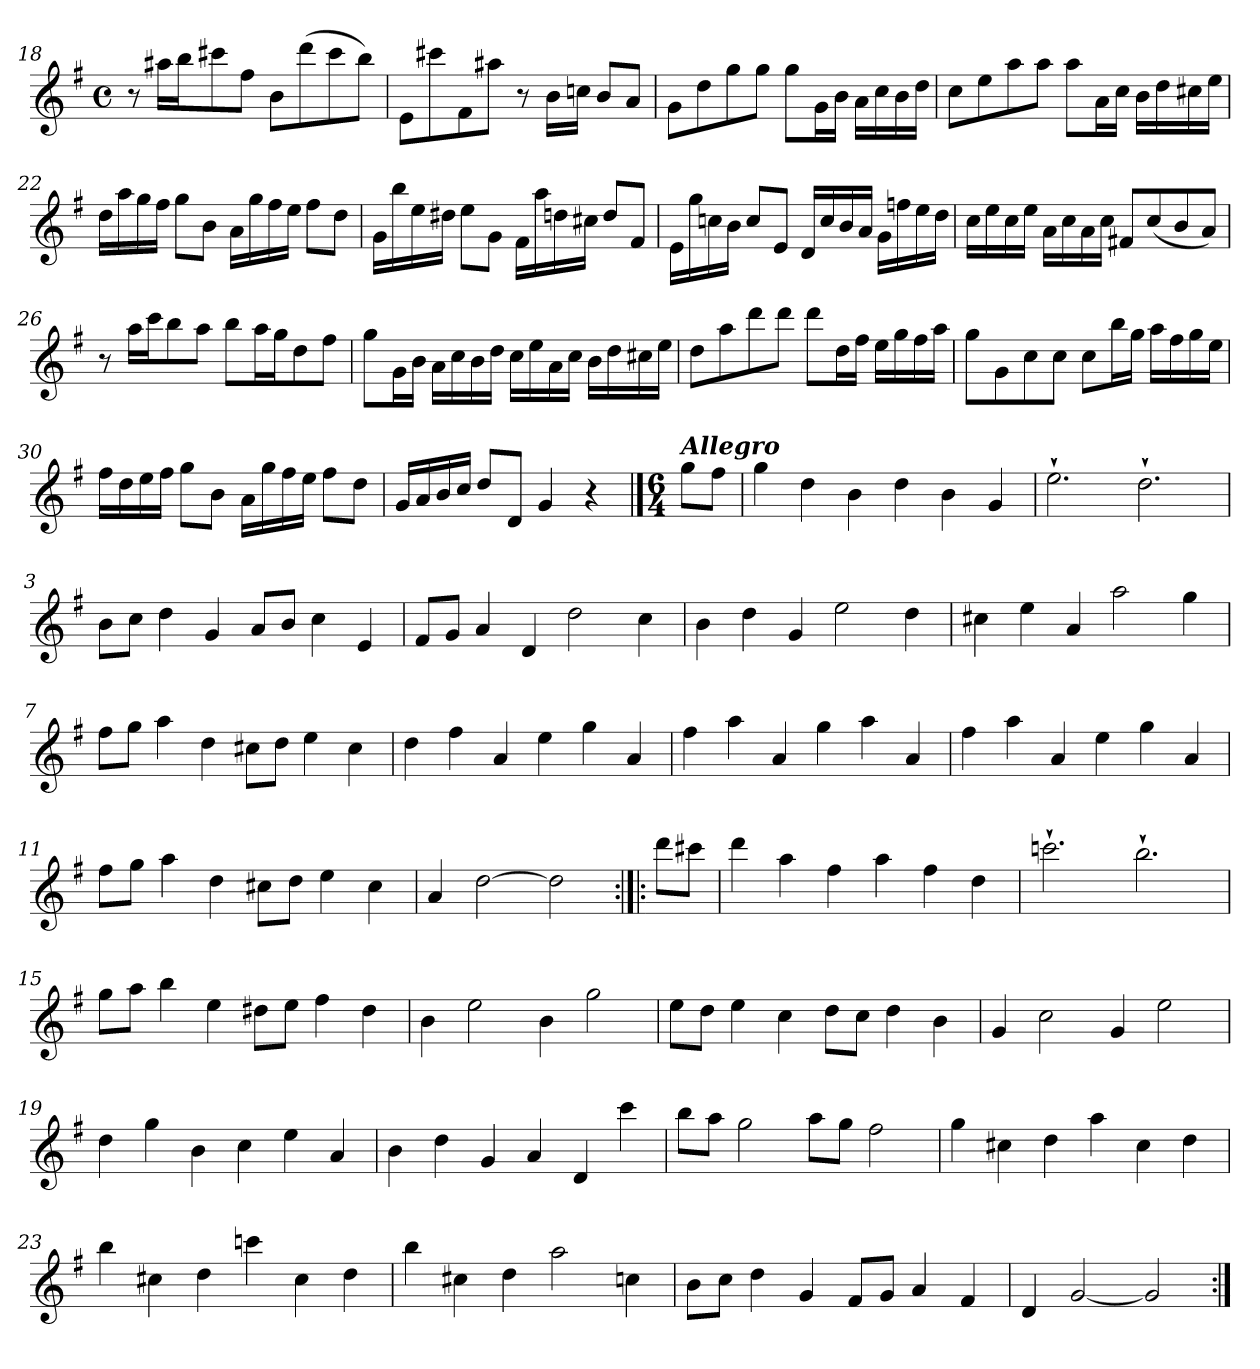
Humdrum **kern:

**kern
*part1
*staff1
*clefG2
*k[f#]
*G:
*M4/4
*met(c)
=18
8r
16aa#X\LL
16bb\J
8ccc#X\
8ff#\J
8b\L
(>8ddd\
8ccc#\
8bb\J)
=19
8e\L
8ccc#X\
8f#\
8aa#X\J
8r
16b\LL
16ccn\JJ
8b/L
8a/J
=20
8g\L
8dd\
8gg\
8gg\J
8gg\L
16g\L
16b\JJ
16a\LL
16cc\
16b\
16dd\JJ
!!LO:LB:g=z
=21
8cc\L
8ee\
8aa\
8aa\J
8aa\L
16a\L
16cc\JJ
16b\LL
16dd\
16cc#X\
16ee\JJ
=22
16dd\LL
16aa\
16gg\
16ff#\JJ
8gg\L
8b\J
16a\LL
16gg\
16ff#\
16ee\JJ
8ff#\L
8dd\J
=23
16g\LL
16bb\
16ee\
16dd#X\JJ
8ee\L
8g\J
16f#\LL
16aa\
16ddn\
16cc#X\JJ
8dd/L
8f#/J
!!LO:LB:g=z
=24
16e\LL
16gg\
16ccn\
16b\JJ
8cc/L
8e/J
16d/LL
16cc/
16b/
16a/JJ
16g\LL
16ffn\
16ee\
16dd\JJ
=25
16cc\LL
16ee\
16cc\
16ee\JJ
16a\LL
16cc\
16a\
16cc\JJ
8f#X/L
(<8cc/
8b/
8a/J)
=26
8r
16aa\LL
16ccc\J
8bb\
8aa\J
8bb\L
16aa\L
16gg\J
8dd\
8ff#\J
!!LO:LB:g=z
=27
8gg\L
16g\L
16b\JJ
16a\LL
16cc\
16b\
16dd\JJ
16cc\LL
16ee\
16a\
16cc\JJ
16b\LL
16dd\
16cc#X\
16ee\JJ
=28
8dd\L
8aa\
8ddd\
8ddd\J
8ddd\L
16dd\L
16ff#\JJ
16ee\LL
16gg\
16ff#\
16aa\JJ
=29
8gg\L
8g\
8cc\
8cc\J
8cc\L
16bb\L
16gg\JJ
16aa\LL
16ff#\
16gg\
16ee\JJ
!!LO:LB:g=z
=30
16ff#\LL
16dd\
16ee\
16ff#\JJ
8gg\L
8b\J
16a\LL
16gg\
16ff#\
16ee\JJ
8ff#\L
8dd\J
=31
16g/LL
16a/
16b/
16cc/JJ
8dd/L
8d/J
4g/
4r
!!LO:LB:g=z
==
*M6/4
!LO:TX:a:Bi:t=Allegro
8gg\L
8ff#\J
=1
4gg\
4dd\
4b\
4dd\
4b\
4g/
=2
2.ee`>\
2.dd`>\
=3
8b\L
8cc\J
4dd\
4g/
8a/L
8b/J
4cc\
4e/
=4
8f#/L
8g/J
4a/
4d/
2dd\
4cc\
!!LO:LB:g=z
=5
4b\
4dd\
4g/
2ee\
4dd\
=6
4cc#X\
4ee\
4a/
2aa\
4gg\
=7
8ff#\L
8gg\J
4aa\
4dd\
8cc#X\L
8dd\J
4ee\
4cc#\
=8
4dd\
4ff#\
4a/
4ee\
4gg\
4a/
!!LO:LB:g=z
=9
4ff#\
4aa\
4a/
4gg\
4aa\
4a/
=10
4ff#\
4aa\
4a/
4ee\
4gg\
4a/
=11
8ff#\L
8gg\J
4aa\
4dd\
8cc#X\L
8dd\J
4ee\
4cc#\
=12
4a/
[>2dd\
2dd\]
=12X1:|!|:
8ddd\L
8ccc#X\J
!!LO:LB:g=z
=13
4ddd\
4aa\
4ff#\
4aa\
4ff#\
4dd\
=14
2.cccn`>\
2.bb`>\
=15
8gg\L
8aa\J
4bb\
4ee\
8dd#X\L
8ee\J
4ff#\
4dd#\
=16
4b\
2ee\
4b\
2gg\
=17
8ee\L
8dd\J
4ee\
4cc\
8dd\L
8cc\J
4dd\
4b\
!!LO:LB:g=z
=18
4g/
2cc\
4g/
2ee\
=19
4dd\
4gg\
4b\
4cc\
4ee\
4a/
=20
4b\
4dd\
4g/
4a/
4d/
4ccc\
=21
8bb\L
8aa\J
2gg\
8aa\L
8gg\J
2ff#\
=22
4gg\
4cc#X\
4dd\
4aa\
4cc#\
4dd\
!!LO:LB:g=z
=23
4bb\
4cc#X\
4dd\
4cccn\
4cc#\
4dd\
=24
4bb\
4cc#X\
4dd\
2aa\
4ccn\
=25
8b\L
8cc\J
4dd\
4g/
8f#/L
8g/J
4a/
4f#/
=26
4d/
[<2g/
2g/]
=:|!
*-
